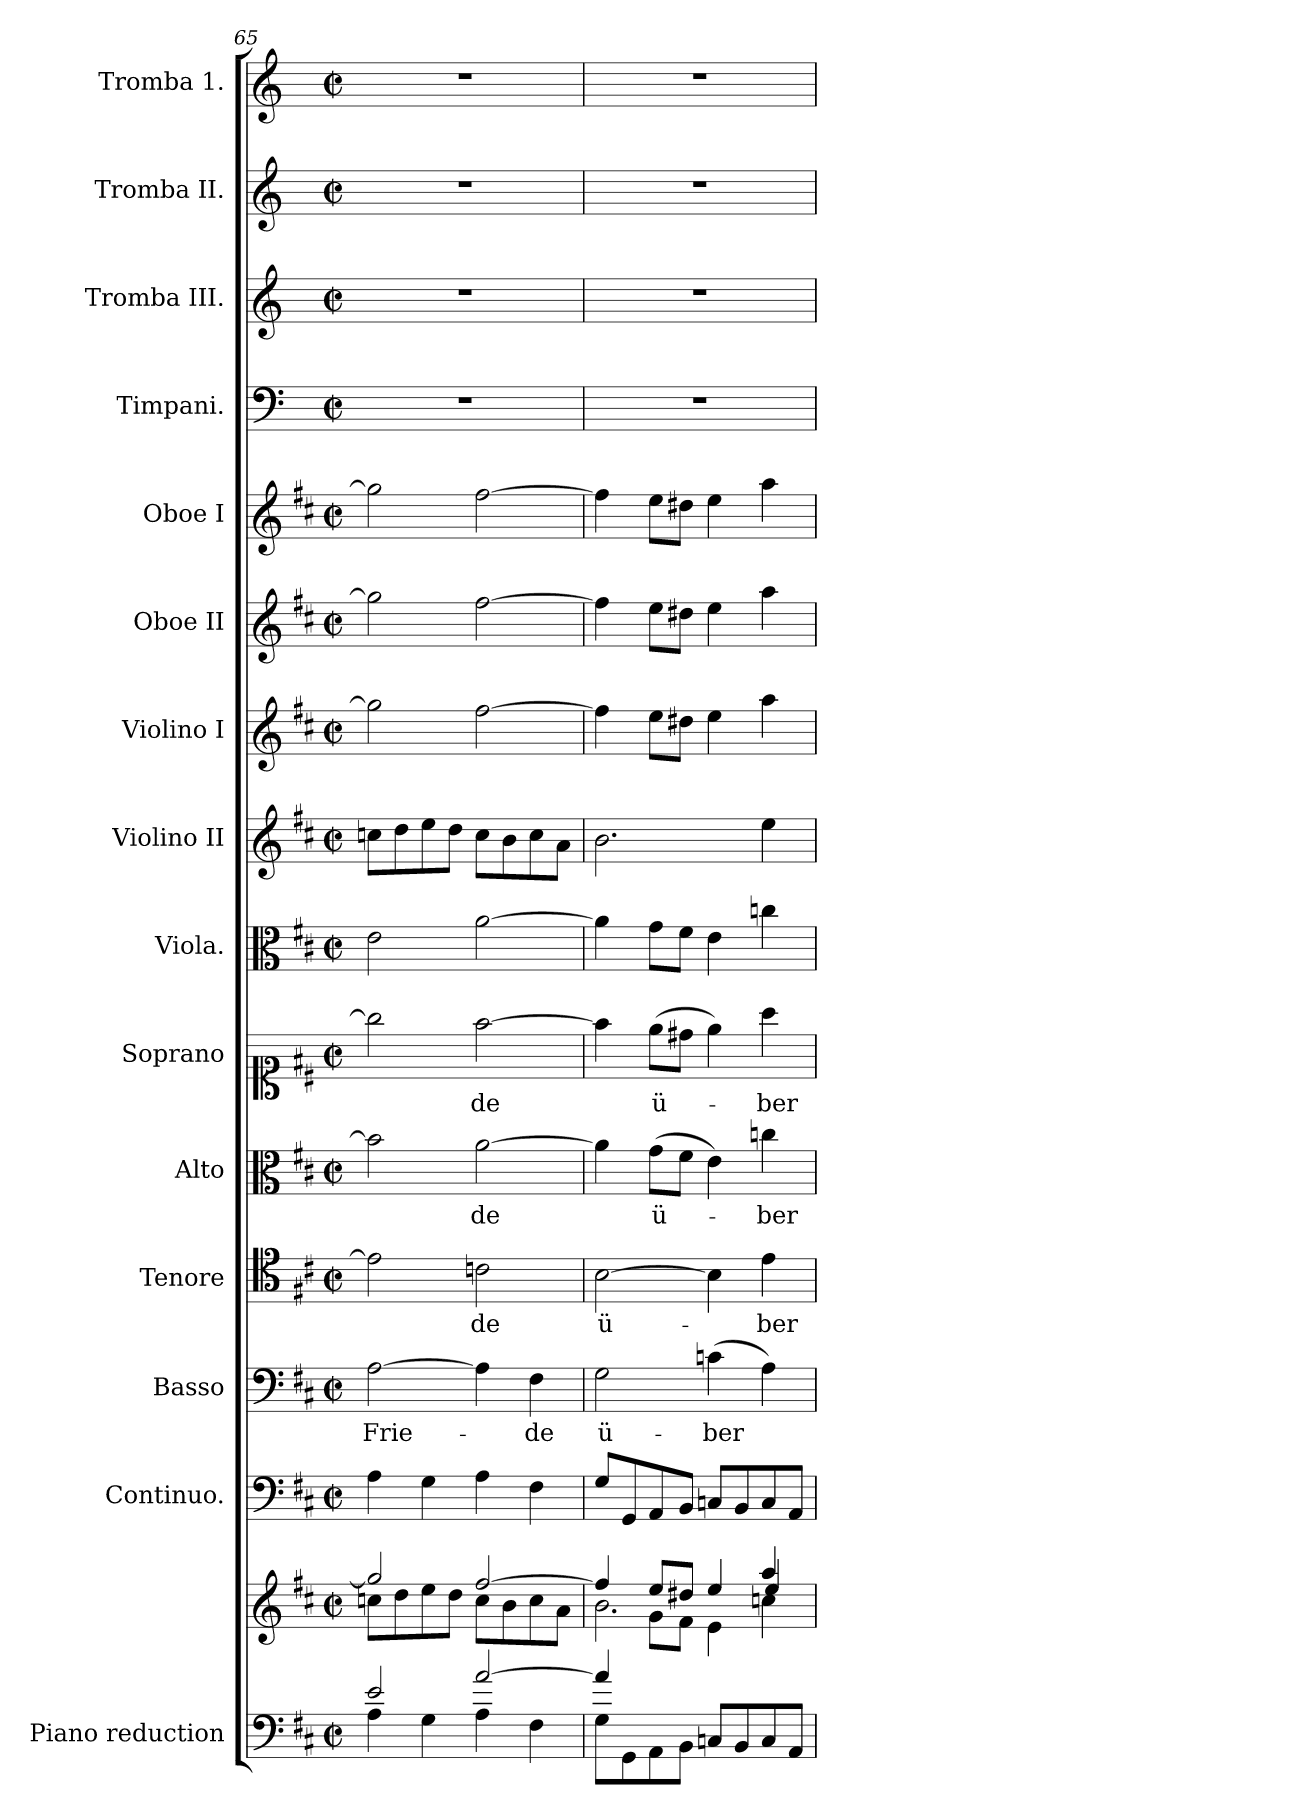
**kern	**kern	**kern	**kern	**text	**kern	**text	**kern	**text	**kern	**text	**kern	**kern	**kern	**kern	**kern	**kern	**kern	**kern	**kern
*part15	*part15	*part14	*part13	*part13	*part12	*part12	*part11	*part11	*part10	*part10	*part9	*part8	*part7	*part6	*part5	*part4	*part3	*part2	*part1
*staff16	*staff15	*staff14	*staff13	*staff13	*staff12	*staff12	*staff11	*staff11	*staff10	*staff10	*staff9	*staff8	*staff7	*staff6	*staff5	*staff4	*staff3	*staff2	*staff1
*I"Piano reduction	*	*I"Continuo.	*I"Basso	*	*I"Tenore	*	*I"Alto	*	*I"Soprano	*	*I"Viola.	*I"Violino II	*I"Violino I	*I"Oboe II	*I"Oboe I	*I"Timpani.	*I"Tromba III.	*I"Tromba II.	*I"Tromba 1.
*I'Pno	*	*	*	*	*	*	*	*	*	*	*I'Vla	*	*I'Vln	*I'Ob	*I'Ob	*I'Timp	*	*	*
*clefF4	*clefG2	*clefF4	*clefF4	*	*clefC4	*	*clefC3	*	*clefC1	*	*clefC3	*clefG2	*clefG2	*clefG2	*clefG2	*clefF4	*clefG2	*clefG2	*clefG2
*	*	*	*	*	*	*	*	*	*	*	*	*	*	*	*	*ITrd-1c-2	*ITrd-1c-2	*ITrd-1c-2	*ITrd-1c-2
*k[f#c#]	*k[f#c#]	*k[f#c#]	*k[f#c#]	*	*k[f#c#]	*	*k[f#c#]	*	*k[f#c#]	*	*k[f#c#]	*k[f#c#]	*k[f#c#]	*k[f#c#]	*k[f#c#]	*k[f#c#]	*k[f#c#]	*k[f#c#]	*k[f#c#]
*M2/2	*M2/2	*M2/2	*M2/2	*	*M2/2	*	*M2/2	*	*M2/2	*	*M2/2	*M2/2	*M2/2	*M2/2	*M2/2	*M2/2	*M2/2	*M2/2	*M2/2
*met(c|)	*met(c|)	*met(c|)	*met(c|)	*	*met(c|)	*	*met(c|)	*	*met(c|)	*	*met(c|)	*met(c|)	*met(c|)	*met(c|)	*met(c|)	*met(c|)	*met(c|)	*met(c|)	*met(c|)
=65	=65	=65	=65	=65	=65	=65	=65	=65	=65	=65	=65	=65	=65	=65	=65	=65	=65	=65	=65
*^	*^	*	*	*	*	*	*	*	*	*	*	*	*	*	*	*	*	*	*
!	!	!	!	!	!	!LO:LY:b	!	!	!	!	!	!	!	!	!	!	!	!	!	!	!
2e/	4A\	2gg/]	8ccn\L	4A\	[2A\	Frie-	2e\]	.	2b\]	.	2gg\]	.	2e\	8ccn\L	2gg\]	2gg\]	2gg\]	1r	1r	1r	1r
.	.	.	8dd\	.	.	.	.	.	.	.	.	.	.	8dd\	.	.	.	.	.	.	.
.	4G\	.	8ee\	4G\	.	.	.	.	.	.	.	.	.	8ee\	.	.	.	.	.	.	.
.	.	.	8dd\J	.	.	.	.	.	.	.	.	.	.	8dd\J	.	.	.	.	.	.	.
!	!	!	!	!	!	!	!	!LO:LY:b	!	!LO:LY:b	!	!LO:LY:b	!	!	!	!	!	!	!	!	!
[2a/	4A\	[2ff#/	8cc\L	4A\	4A\]	.	2cn\	de	[2a\	de	[2ff#\	de	[2a\	8cc\L	[2ff#\	[2ff#\	[2ff#\	.	.	.	.
.	.	.	8b\	.	.	.	.	.	.	.	.	.	.	8b\	.	.	.	.	.	.	.
!	!	!	!	!	!	!LO:LY:b	!	!	!	!	!	!	!	!	!	!	!	!	!	!	!
.	4F#\	.	8cc\	4F#\	4F#\	-de	.	.	.	.	.	.	.	8cc\	.	.	.	.	.	.	.
.	.	.	8a\J	.	.	.	.	.	.	.	.	.	.	8a\J	.	.	.	.	.	.	.
!!LO:PB:g=z
=66	=66	=66	=66	=66	=66	=66	=66	=66	=66	=66	=66	=66	=66	=66	=66	=66	=66	=66	=66	=66	=66
*	*	*	*^	*	*	*	*	*	*	*	*	*	*	*	*	*	*	*	*	*	*
!	!	!	!	!	!	!	!LO:LY:b	!	!LO:LY:b	!	!	!	!	!	!	!	!	!	!	!	!	!
4a/]	8G\L	4ff#/]	2.b\	4ryy	8G/L	2G\	ü-	[2B\	ü-	4a\]	.	4ff#\]	.	4a\]	2.b\	4ff#\]	4ff#\]	4ff#\]	1r	1r	1r	1r
.	8GG\	.	.	.	8GG/	.	.	.	.	.	.	.	.	.	.	.	.	.	.	.	.	.
!	!	!	!	!	!	!	!	!	!	!	!LO:LY:b	!	!LO:LY:b	!	!	!	!	!	!	!	!	!
2.ryy	8AA\	8ee/L	.	8g\L	8AA/	.	.	.	.	(8g\L	ü-	(8ee\L	ü-	8g\L	.	8ee\L	8ee\L	8ee\L	.	.	.	.
.	8BB\J	8dd#X/J	.	8f#\J	8BB/J	.	.	.	.	8f#\J	.	8dd#X\J	.	8f#\J	.	8dd#X\J	8dd#X\J	8dd#X\J	.	.	.	.
!	!	!	!	!	!	!	!LO:LY:b	!	!	!	!	!	!	!	!	!	!	!	!	!	!	!
.	8Cn/L	4ee/	.	4e\	8Cn/L	(4cn\	-ber	4B\]	.	4e\)	.	4ee\)	.	4e\	.	4ee\	4ee\	4ee\	.	.	.	.
.	8BB/	.	.	.	8BB/	.	.	.	.	.	.	.	.	.	.	.	.	.	.	.	.	.
!	!	!	!	!	!	!	!	!	!LO:LY:b	!	!LO:LY:b	!	!LO:LY:b	!	!	!	!	!	!	!	!	!
.	8C/	4aa/	4ee/	4ccn\	8C/	4A\)	.	4e\	-ber	4ccn\	ber	4aa\	ber	4ccn\	4ee\	4aa\	4aa\	4aa\	.	.	.	.
.	8AA/J	.	.	.	8AA/J	.	.	.	.	.	.	.	.	.	.	.	.	.	.	.	.	.
*v	*v	*	*	*	*	*	*	*	*	*	*	*	*	*	*	*	*	*	*	*	*	*
*	*v	*v	*v	*	*	*	*	*	*	*	*	*	*	*	*	*	*	*	*	*	*
=	=	=	=	=	=	=	=	=	=	=	=	=	=	=	=	=	=	=	=
*-	*-	*-	*-	*-	*-	*-	*-	*-	*-	*-	*-	*-	*-	*-	*-	*-	*-	*-	*-
